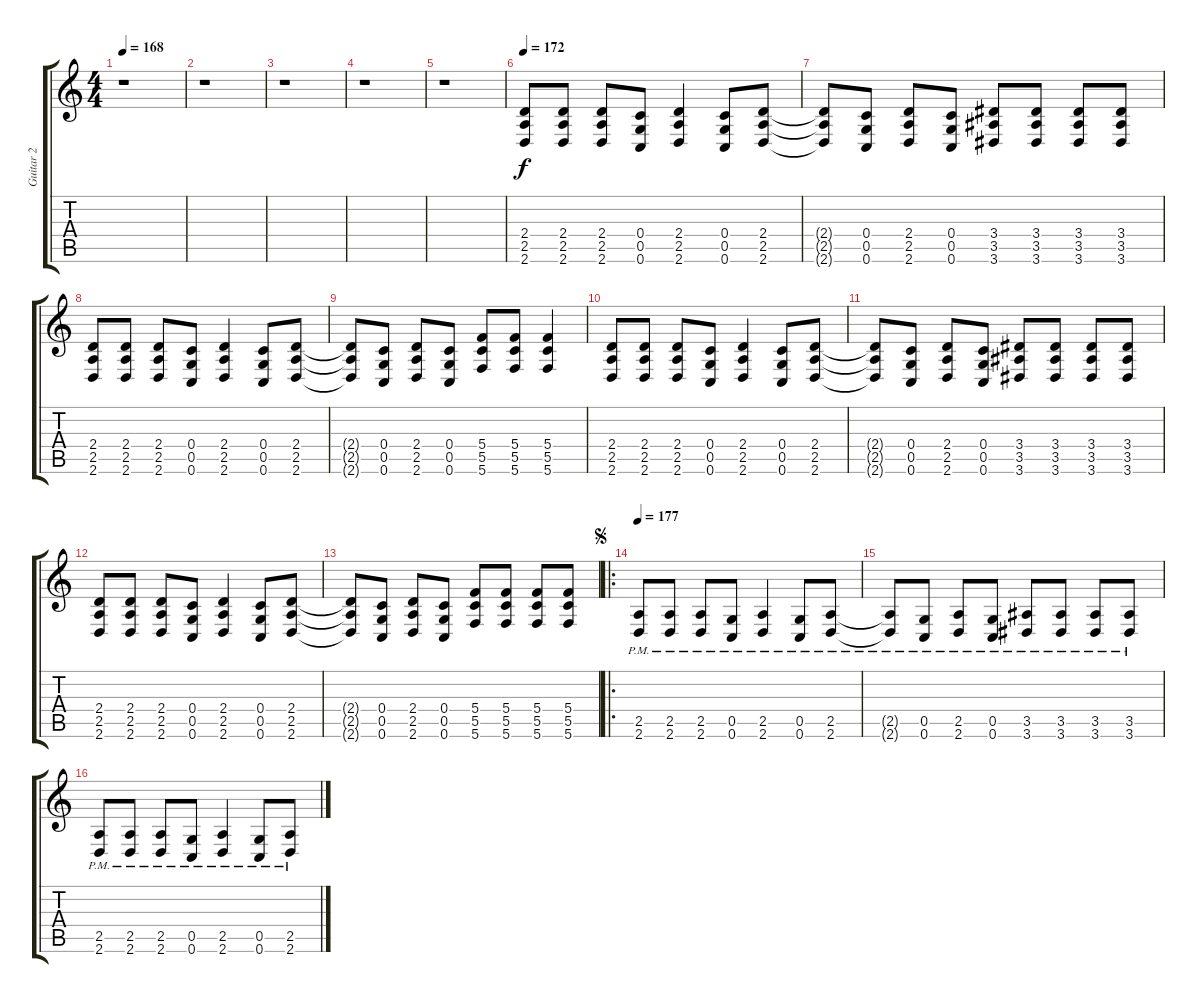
\track ("Guitar 2" "Guitar 2") {instrument distortionguitar}
\staff {score tabs}
\tuning (D4 A3 F3 C3 G2 C2) {hide}
\ts (4 4)
\tempo 168
\clef g2
\ks c
r.1{dy f} |
r.1 |
r.1 |
r.1 |
r.1 |
\tempo 172
(2.4 2.5 2.6).8 (2.4 2.5 2.6).8 (2.4 2.5 2.6).8 (0.4 0.5 0.6).8 (2.4 2.5 2.6).4 (0.4 0.5 0.6).8 (2.4 2.5 2.6).8 |
(2.4{t} 2.5{t} 2.6{t}).8 (0.4 0.5 0.6).8 (2.4 2.5 2.6).8 (0.4 0.5 0.6).8 (3.4 3.5 3.6).8 (3.4 3.5 3.6).8 (3.4 3.5 3.6).8 (3.4 3.5 3.6).8 |
(2.4 2.5 2.6).8 (2.4 2.5 2.6).8 (2.4 2.5 2.6).8 (0.4 0.5 0.6).8 (2.4 2.5 2.6).4 (0.4 0.5 0.6).8 (2.4 2.5 2.6).8 |
(2.4{t} 2.5{t} 2.6{t}).8 (0.4 0.5 0.6).8 (2.4 2.5 2.6).8 (0.4 0.5 0.6).8 (5.4 5.5 5.6).8 (5.4 5.5 5.6).8 (5.4 5.5 5.6).4 |
(2.4 2.5 2.6).8 (2.4 2.5 2.6).8 (2.4 2.5 2.6).8 (0.4 0.5 0.6).8 (2.4 2.5 2.6).4 (0.4 0.5 0.6).8 (2.4 2.5 2.6).8 |
(2.4{t} 2.5{t} 2.6{t}).8 (0.4 0.5 0.6).8 (2.4 2.5 2.6).8 (0.4 0.5 0.6).8 (3.4 3.5 3.6).8 (3.4 3.5 3.6).8 (3.4 3.5 3.6).8 (3.4 3.5 3.6).8 |
(2.4 2.5 2.6).8 (2.4 2.5 2.6).8 (2.4 2.5 2.6).8 (0.4 0.5 0.6).8 (2.4 2.5 2.6).4 (0.4 0.5 0.6).8 (2.4 2.5 2.6).8 |
(2.4{t} 2.5{t} 2.6{t}).8 (0.4 0.5 0.6).8 (2.4 2.5 2.6).8 (0.4 0.5 0.6).8 (5.4 5.5 5.6).8 (5.4 5.5 5.6).8 (5.4 5.5 5.6).8 (5.4 5.5 5.6).8 |
\ro
\jump segno
\tempo 177
(2.5{pm} 2.6{pm}).8 (2.5{pm} 2.6{pm}).8 (2.5{pm} 2.6{pm}).8 (0.5{pm} 0.6{pm}).8 (2.5{pm} 2.6{pm}).4 (0.5{pm} 0.6{pm}).8 (2.5{pm} 2.6{pm}).8 |
(2.5{pm t} 2.6{pm t}).8 (0.5{pm} 0.6{pm}).8 (2.5{pm} 2.6{pm}).8 (0.5{pm} 0.6{pm}).8 (3.5{pm} 3.6{pm}).8 (3.5{pm} 3.6{pm}).8 (3.5{pm} 3.6{pm}).8 (3.5{pm} 3.6{pm}).8 |
(2.5{pm} 2.6{pm}).8 (2.5{pm} 2.6{pm}).8 (2.5{pm} 2.6{pm}).8 (0.5{pm} 0.6{pm}).8 (2.5{pm} 2.6{pm}).4 (0.5{pm} 0.6{pm}).8 (2.5{pm} 2.6{pm}).8
